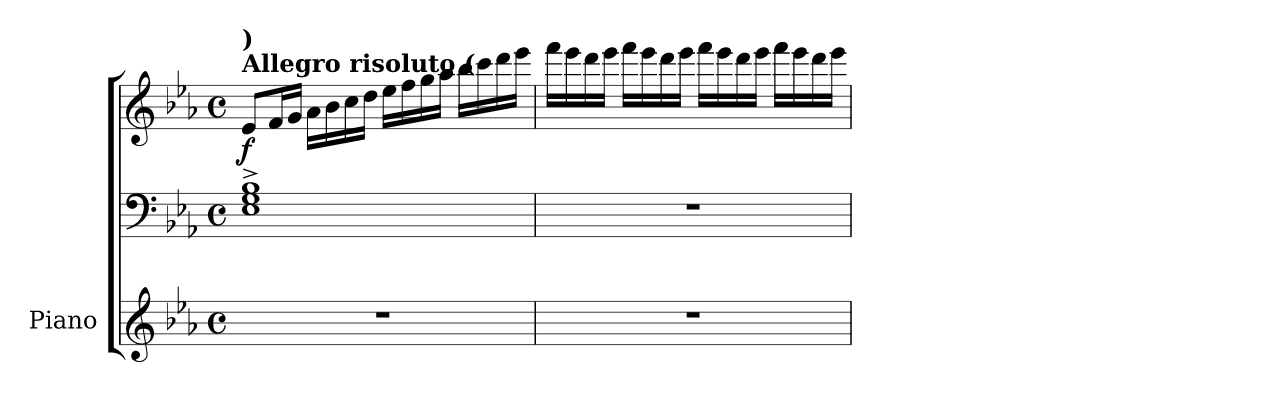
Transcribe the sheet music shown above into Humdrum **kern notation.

**kern	**kern	**kern	**dynam
*part1	*part1	*part1	*part1
*staff3	*staff2	*staff1	*staff1/2/3
*I"Piano	*	*	*
*I'Pno	*	*	*
!!LO:PB:g=z
*stria5	*	*	*
*clefG2	*clefF4	*clefG2	*
*k[b-e-a-]	*k[b-e-a-]	*k[b-e-a-]	*
*M4/4	*M4/4	*M4/4	*
*met(c)	*met(c)	*met(c)	*
*MM138	*MM138	*MM138	*
=1	=1	=1	=1
!	!	!LO:TX:a:B:t=Allegro risoluto (	!
!	!	!LO:TX:a:B:t=)	!
!	!	!	!LO:DY:b
1r	1E-^ 1G^ 1B-^	8e-/L	f
.	.	16f/L	.
.	.	16g/JJ	.
.	.	16a-\LL	.
.	.	16b-\	.
.	.	16cc\	.
.	.	16dd\JJ	.
.	.	16ee-\LL	.
.	.	16ff\	.
.	.	16gg\	.
.	.	16aa-\JJ	.
.	.	16bb-\LL	.
.	.	16ccc\	.
.	.	16ddd\	.
.	.	16eee-\JJ	.
=2	=2	=2	=2
1r	1r	16fff\LL	.
.	.	16eee-\	.
.	.	16ddd\	.
.	.	16eee-\JJ	.
.	.	16fff\LL	.
.	.	16eee-\	.
.	.	16ddd\	.
.	.	16eee-\JJ	.
.	.	16fff\LL	.
.	.	16eee-\	.
.	.	16ddd\	.
.	.	16eee-\JJ	.
.	.	16fff\LL	.
.	.	16eee-\	.
.	.	16ddd\	.
.	.	16eee-\JJ	.
=	=	=	=
*-	*-	*-	*-
